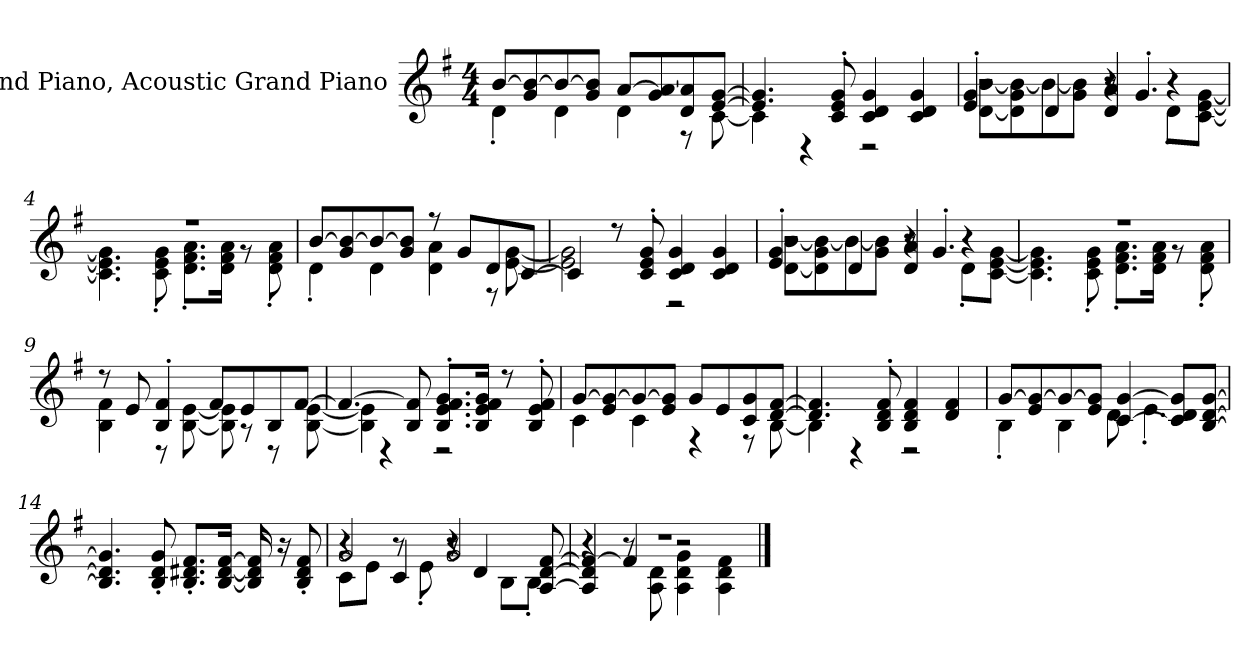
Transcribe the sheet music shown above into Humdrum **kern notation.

**kern
*part1
*staff1
*I"Grand Piano, Acoustic Grand Piano
*I'Pno
*clefG2
*k[f#]
*M4/4
*MM120
=1
*^
[8bi/L	4d'i\
8gi/ 8b/_	.
8b/_	4di\
8gi/ 8b/]J	.
[8ai/L	4di\
8gi/ 8a/_	.
8di/ 8a/]	8r
[8ei/ [8gi/J	[8ci\
=2	=2
4.e/] 4.g/]	4c\]
.	4r
8ci/' 8ei/' 8gi/'	.
4ci/ 4di/ 4gi/	2r
4ci/ 4di/ 4gi/	.
=3	=3
*	*^
2r	[8di\ [8bi\L	4ei/' 4gi/'
.	8d\] 8gi\ 8b\_	.
.	8b\_	4di/
.	8gi\ 8b\]J	.
8r	4r	4di/ 4ai/
4.g'i/	.	.
.	8d'i\L	4r
.	[8ci\ [8ei\ [8gi\J	.
*	*v	*v
=4	=4
1r	4.c\] 4.e\] 4.g\]
.	8ci\' 8ei\' 8gi\'
.	8.di\' 8.f#i\' 8.ai\'L
.	16di\ 16f#i\ 16ai\Jk
.	8r
.	8di\' 8f#i\' 8ai\'
!!LO:LB:g=z	!!
=5	=5
[8bj/L	4d'Z\
8gj/ 8b/_	.
8b/_	4dj\
8gj/ 8b/]J	.
8r	4dj\ 4aj\
8gj/L	.
8dj/	8r
[8cZ/J	[8ej\ [8gj\
=6	=6
4c/]	2e\] 2g\]
8r	.
8cZ/' 8ej/' 8gj/'	.
4cj/ 4dj/ 4gj/	2r
4cj/ 4dj/ 4gj/	.
=7	=7
*	*^
2r	[8dZ\ [8bj\L	4ej/' 4gj/'
.	8d\] 8gZ\ 8b\_	.
.	8b\_	4dZ/
.	8gZ\ 8b\]J	.
8r	4r	4dZ/ 4aj/
4.g'Z/	.	.
.	8d'Z\L	4r
.	[8cZ\ [8ej\ [8gj\J	.
*	*v	*v
=8	=8
1r	4.c\] 4.e\] 4.g\]
.	8cZ\' 8ej\' 8gj\'
.	8.dZ\' 8.f#j\' 8.aj\'L
.	16dj\ 16f#j\ 16aj\Jk
.	8r
.	8dZ\' 8f#j\' 8aj\'
!!LO:LB:g=z	!!
=9	=9
8r	4BZ\ 4f#j\
8eZ/	.
4BZ/' 4f#j/'	8r
.	[8Bj\ [8ej\
8f#j/L	8B\] 8e\]
8ej/	8r
8Bj/	8r
[8f#j/J	[8BZ\ [8ej\
=10	=10
4.f#/_	4B\] 4e\]
.	4r
8BZ/ 8f#/]	.
8.Bj/' 8.ej/' 8.f#j/' 8.gj/'L	2r
16Bj/ 16ej/ 16f#j/ 16gj/Jk	.
8r	.
8BZ/' 8ej/' 8f#j/'	.
=11	=11
[8gj/L	4cZ\
8eZ/ 8g/_	.
8g/_	4cZ\
8eZ/ 8g/]J	.
8gZ/L	4r
8ej/	.
8cj/ 8gj/	8r
[8dj/ [8f#j/J	[8Bj\
=12	=12
4.d/] 4.f#/]	4B\]
.	4r
8BZ/' 8dj/' 8f#j/'	.
4Bj/ 4dj/ 4f#j/	2r
4dZ/ 4f#Z/	.
!!LO:LB:g=z	!!
=13	=13
[8gi/L	4B'i\
8ei/ 8g/_	.
8g/_	4Bi\
8ei/ 8g/]J	.
[4ci/ [4gi/	8di\
.	4.e'i\
8c/] 8di/ 8g/]L	.
[8Bi/ [8di/ [8gi/J	.
*v	*v
=14
4.B/] 4.d/] 4.g/]
8Bi/' 8di/' 8gi/'
8.Bi/' 8.d#Xi/' 8.f#i/'L
[16Bi/ [16d#i/ [16f#i/Jk
16B/] 16d#/] 16f#/]
16r
8Bi/' 8d#i/' 8f#i/'
=15
*^
*	*^
2gi/	8ci\L	4r
.	8ei\J	.
.	8r	4ci/
.	8e'i\	.
2gi/	4r	8r
.	.	4di/
.	8Bi\L	.
.	8B'i\J	[8Ai/ [8di/ [8f#i/
=16	=16	=16
1r	4r	4A/] 4d/] 4f#/_
.	8r	4f#/]
.	8Ai\ 8di\	.
.	4Ai\ 4di\ 4gi\	2r
.	4Ai\ 4di\ 4f#i\	.
*v	*v	*v
==
*-
